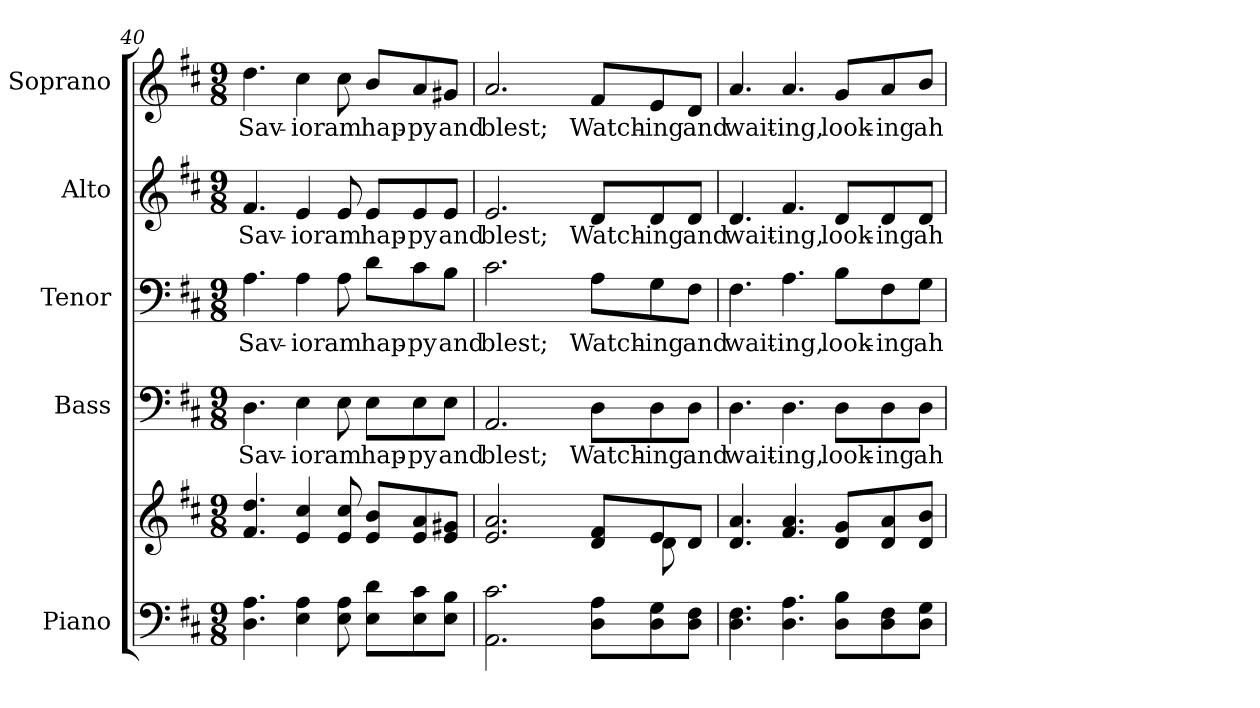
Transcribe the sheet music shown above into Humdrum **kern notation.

**kern	**kern	**kern	**text	**kern	**text	**kern	**text	**kern	**text
*part5	*part5	*part4	*part4	*part3	*part3	*part2	*part2	*part1	*part1
*staff6	*staff5	*staff4	*staff4	*staff3	*staff3	*staff2	*staff2	*staff1	*staff1
*I"Piano	*	*I"Bass	*	*I"Tenor	*	*I"Alto	*	*I"Soprano	*
*I'Pno.	*	*I'B.	*	*I'T.	*	*I'A.	*	*I'S.	*
*clefF4	*clefG2	*clefF4	*	*clefF4	*	*clefG2	*	*clefG2	*
*k[f#c#]	*k[f#c#]	*k[f#c#]	*	*k[f#c#]	*	*k[f#c#]	*	*k[f#c#]	*
*D:	*D:	*D:	*	*D:	*	*D:	*	*D:	*
*M9/8	*M9/8	*M9/8	*	*M9/8	*	*M9/8	*	*M9/8	*
=40	=40	=40	=40	=40	=40	=40	=40	=40	=40
!	!	!	!LO:LY:b:color=#000000	!	!	!	!	!	!
!	!	!	!	!	!LO:LY:b:color=#000000	!	!	!	!
!	!	!	!	!	!	!	!LO:LY:b:color=#000000	!	!
!	!	!	!	!	!	!	!	!	!LO:LY:b:color=#000000
4.Di\ 4.Ai	4.f#i/ 4.ddi	4.Di\	Sav-	4.Ai\	Sav-	4.f#i/	Sav-	4.ddi\	Sav-
!	!	!	!LO:LY:b:color=#000000	!	!	!	!	!	!
!	!	!	!	!	!LO:LY:b:color=#000000	!	!	!	!
!	!	!	!	!	!	!	!LO:LY:b:color=#000000	!	!
!	!	!	!	!	!	!	!	!	!LO:LY:b:color=#000000
4Ei\ 4Ai	4ei/ 4cc#i	4Ei\	-ior	4Ai\	-ior	4ei/	-ior	4cc#i\	-ior
!	!	!	!LO:LY:b:color=#000000	!	!	!	!	!	!
!	!	!	!	!	!LO:LY:b:color=#000000	!	!	!	!
!	!	!	!	!	!	!	!LO:LY:b:color=#000000	!	!
!	!	!	!	!	!	!	!	!	!LO:LY:b:color=#000000
8Ei\ 8Ai	8ei/ 8cc#i	8Ei\	am	8Ai\	am	8ei/	am	8cc#i\	am
!	!	!	!LO:LY:b:color=#000000	!	!	!	!	!	!
!	!	!	!	!	!LO:LY:b:color=#000000	!	!	!	!
!	!	!	!	!	!	!	!LO:LY:b:color=#000000	!	!
!	!	!	!	!	!	!	!	!	!LO:LY:b:color=#000000
8Ei\ 8di\L	8ei/ 8bi/L	8Ei\L	hap-	8di\L	hap-	8ei/L	hap-	8bi/L	hap-
!	!	!	!LO:LY:b:color=#000000	!	!	!	!	!	!
!	!	!	!	!	!LO:LY:b:color=#000000	!	!	!	!
!	!	!	!	!	!	!	!LO:LY:b:color=#000000	!	!
!	!	!	!	!	!	!	!	!	!LO:LY:b:color=#000000
8Ei\ 8c#i\	8ei/ 8ai/	8Ei\	-py	8c#i\	-py	8ei/	-py	8ai/	-py
!	!	!	!LO:LY:b:color=#000000	!	!	!	!	!	!
!	!	!	!	!	!LO:LY:b:color=#000000	!	!	!	!
!	!	!	!	!	!	!	!LO:LY:b:color=#000000	!	!
!	!	!	!	!	!	!	!	!	!LO:LY:b:color=#000000
8Ei\ 8Bi\J	8ei/ 8g#Xi/J	8Ei\J	and	8Bi\J	and	8ei/J	and	8g#Xi/J	and
!!LO:PB:g=z
=41	=41	=41	=41	=41	=41	=41	=41	=41	=41
*	*^	*	*	*	*	*	*	*	*
!	!	!	!	!LO:LY:b:color=#000000	!	!	!	!	!	!
!	!	!	!	!	!	!LO:LY:b:color=#000000	!	!	!	!
!	!	!	!	!	!	!	!	!LO:LY:b:color=#000000	!	!
!	!	!	!	!	!	!	!	!	!	!LO:LY:b:color=#000000
2.AAi\ 2.c#i	2.ei/ 2.ai	4.ryy	2.AAi/	blest;	2.c#i\	blest;	2.ei/	blest;	2.ai/	blest;
.	.	4.ryy	.	.	.	.	.	.	.	.
!	!	!	!	!LO:LY:b:color=#000000	!	!	!	!	!	!
!	!	!	!	!	!	!LO:LY:b:color=#000000	!	!	!	!
!	!	!	!	!	!	!	!	!LO:LY:b:color=#000000	!	!
!	!	!	!	!	!	!	!	!	!	!LO:LY:b:color=#000000
8Di\ 8Ai\L	8di/ 8f#i/L	8ryy	8Di\L	Watch-	8Ai\L	Watch-	8di/L	Watch-	8f#i/L	Watch-
!	!	!	!	!LO:LY:b:color=#000000	!	!	!	!	!	!
!	!	!	!	!	!	!LO:LY:b:color=#000000	!	!	!	!
!	!	!	!	!	!	!	!	!LO:LY:b:color=#000000	!	!
!	!	!	!	!	!	!	!	!	!	!LO:LY:b:color=#000000
8Di\ 8Gi\	8ei/	8di\	8Di\	-ing	8Gi\	-ing	8di/	-ing	8ei/	-ing
!	!	!	!	!LO:LY:b:color=#000000	!	!	!	!	!	!
!	!	!	!	!	!	!LO:LY:b:color=#000000	!	!	!	!
!	!	!	!	!	!	!	!	!LO:LY:b:color=#000000	!	!
!	!	!	!	!	!	!	!	!	!	!LO:LY:b:color=#000000
8Di\ 8F#i\J	8di/J	8ryy	8Di\J	and	8F#i\J	and	8di/J	and	8di/J	and
*	*v	*v	*	*	*	*	*	*	*	*
=42	=42	=42	=42	=42	=42	=42	=42	=42	=42
*	*^	*	*	*	*	*	*	*	*
!	!	!	!	!LO:LY:b:color=#000000	!	!	!	!	!	!
*	*v	*v	*	*	*	*	*	*	*	*
*	*^	*	*	*	*	*	*	*	*
!	!	!	!	!	!	!LO:LY:b:color=#000000	!	!	!	!
*	*v	*v	*	*	*	*	*	*	*	*
*	*^	*	*	*	*	*	*	*	*
!	!	!	!	!	!	!	!	!LO:LY:b:color=#000000	!	!
*	*v	*v	*	*	*	*	*	*	*	*
*	*^	*	*	*	*	*	*	*	*
!	!	!	!	!	!	!	!	!	!	!LO:LY:b:color=#000000
*	*v	*v	*	*	*	*	*	*	*	*
4.Di\ 4.F#i	4.di/ 4.ai	4.Di\	wait-	4.F#i\	wait-	4.di/	wait-	4.ai/	wait-
!	!	!	!LO:LY:b:color=#000000	!	!	!	!	!	!
!	!	!	!	!	!LO:LY:b:color=#000000	!	!	!	!
!	!	!	!	!	!	!	!LO:LY:b:color=#000000	!	!
!	!	!	!	!	!	!	!	!	!LO:LY:b:color=#000000
4.Di\ 4.Ai	4.f#i/ 4.ai	4.Di\	-ing,	4.Ai\	-ing,	4.f#i/	-ing,	4.ai/	-ing,
!	!	!	!LO:LY:b:color=#000000	!	!	!	!	!	!
!	!	!	!	!	!LO:LY:b:color=#000000	!	!	!	!
!	!	!	!	!	!	!	!LO:LY:b:color=#000000	!	!
!	!	!	!	!	!	!	!	!	!LO:LY:b:color=#000000
8Di\ 8Bi\L	8di/ 8gi/L	8Di\L	look-	8Bi\L	look-	8di/L	look-	8gi/L	look-
!	!	!	!LO:LY:b:color=#000000	!	!	!	!	!	!
!	!	!	!	!	!LO:LY:b:color=#000000	!	!	!	!
!	!	!	!	!	!	!	!LO:LY:b:color=#000000	!	!
!	!	!	!	!	!	!	!	!	!LO:LY:b:color=#000000
8Di\ 8F#i\	8di/ 8ai/	8Di\	-ing	8F#i\	-ing	8di/	-ing	8ai/	-ing
!	!	!	!LO:LY:b:color=#000000	!	!	!	!	!	!
!	!	!	!	!	!LO:LY:b:color=#000000	!	!	!	!
!	!	!	!	!	!	!	!LO:LY:b:color=#000000	!	!
!	!	!	!	!	!	!	!	!	!LO:LY:b:color=#000000
8Di\ 8Gi\J	8di/ 8bi/J	8Di\J	ah-	8Gi\J	ah-	8di/J	ah-	8bi/J	ah-
=	=	=	=	=	=	=	=	=	=
*-	*-	*-	*-	*-	*-	*-	*-	*-	*-
